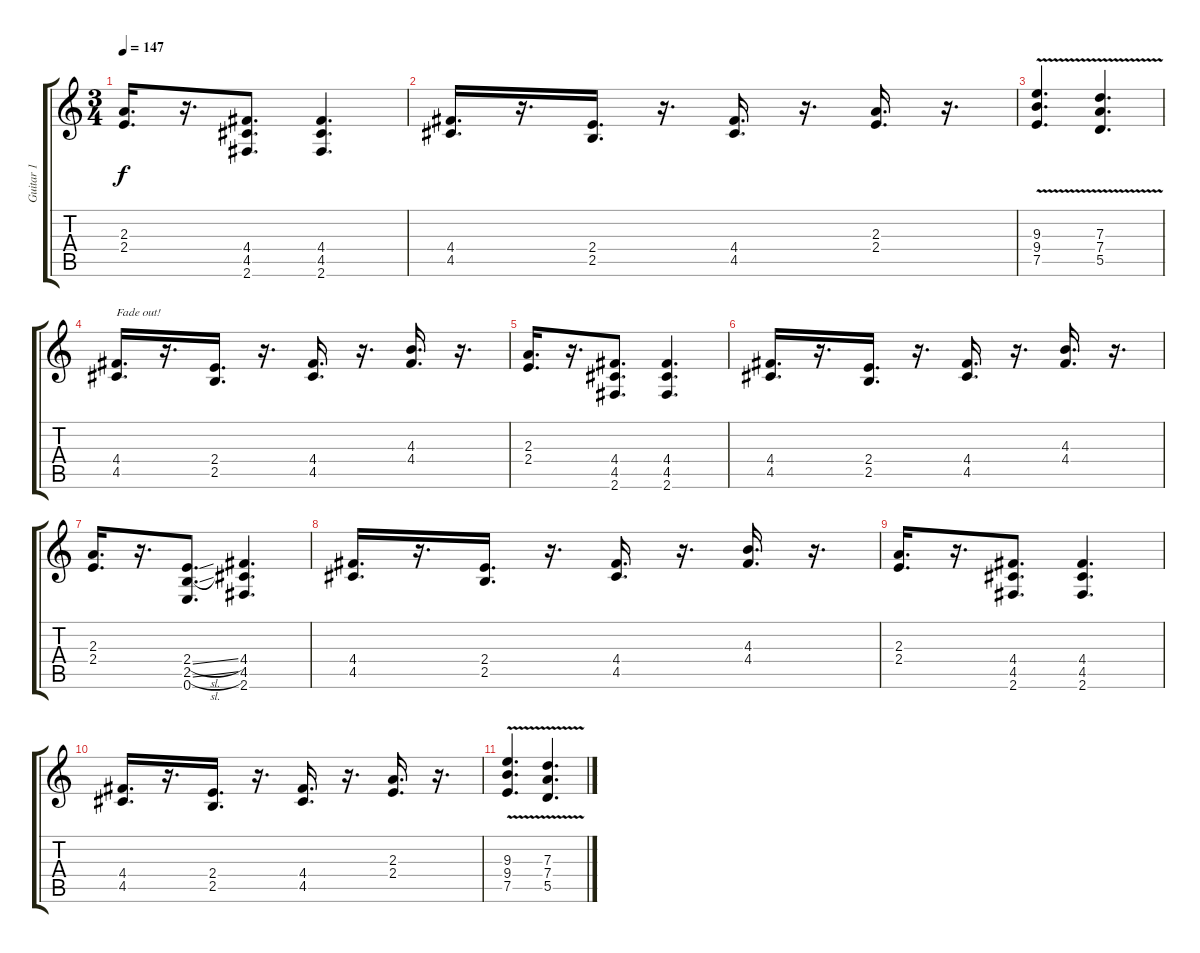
\track ("Guitar 1" "Guitar 1") {instrument distortionguitar}
\staff {score tabs}
\tuning (E4 B3 G3 D3 A2 E2) {hide}
\ts (3 4)
\tempo 147
\clef g2
\ks c
(2.3 2.4).16{d dy f} r.16{d} (4.4 4.5 2.6).8{d} (4.4 4.5 2.6).4{d} |
(4.4 4.5).16{d} r.16{d} (2.4 2.5).16{d} r.16{d} (4.4 4.5).16{d} r.16{d} (2.3 2.4).16{d} r.16{d} |
(9.3{v} 9.4 7.5).4{d} (7.3{v} 7.4 5.5).4{d} |
\section ("" "")
(4.4 4.5).16{d txt "Fade out!" volume 11} r.16{d} (2.4 2.5).16{d} r.16{d} (4.4 4.5).16{d} r.16{d} (4.3 4.4).16{d} r.16{d} |
(2.3 2.4).16{d volume 10} r.16{d} (4.4 4.5 2.6).8{d} (4.4 4.5 2.6).4{d} |
(4.4 4.5).16{d volume 9} r.16{d} (2.4 2.5).16{d} r.16{d} (4.4 4.5).16{d} r.16{d} (4.3 4.4).16{d} r.16{d} |
(2.3 2.4).16{d volume 8} r.16{d} (2.4{sl} 2.5{sl} 0.6).8{d} (4.4 4.5 2.6).4{d} |
(4.4 4.5).16{d volume 6} r.16{d} (2.4 2.5).16{d} r.16{d} (4.4 4.5).16{d} r.16{d} (4.3 4.4).16{d} r.16{d} |
(2.3 2.4).16{d volume 4} r.16{d} (4.4 4.5 2.6).8{d} (4.4 4.5 2.6).4{d} |
(4.4 4.5).16{d volume 3} r.16{d} (2.4 2.5).16{d} r.16{d} (4.4 4.5).16{d} r.16{d} (2.3 2.4).16{d} r.16{d} |
(9.3{v} 9.4 7.5).4{d volume 2} (7.3{v} 7.4 5.5).4{d}
